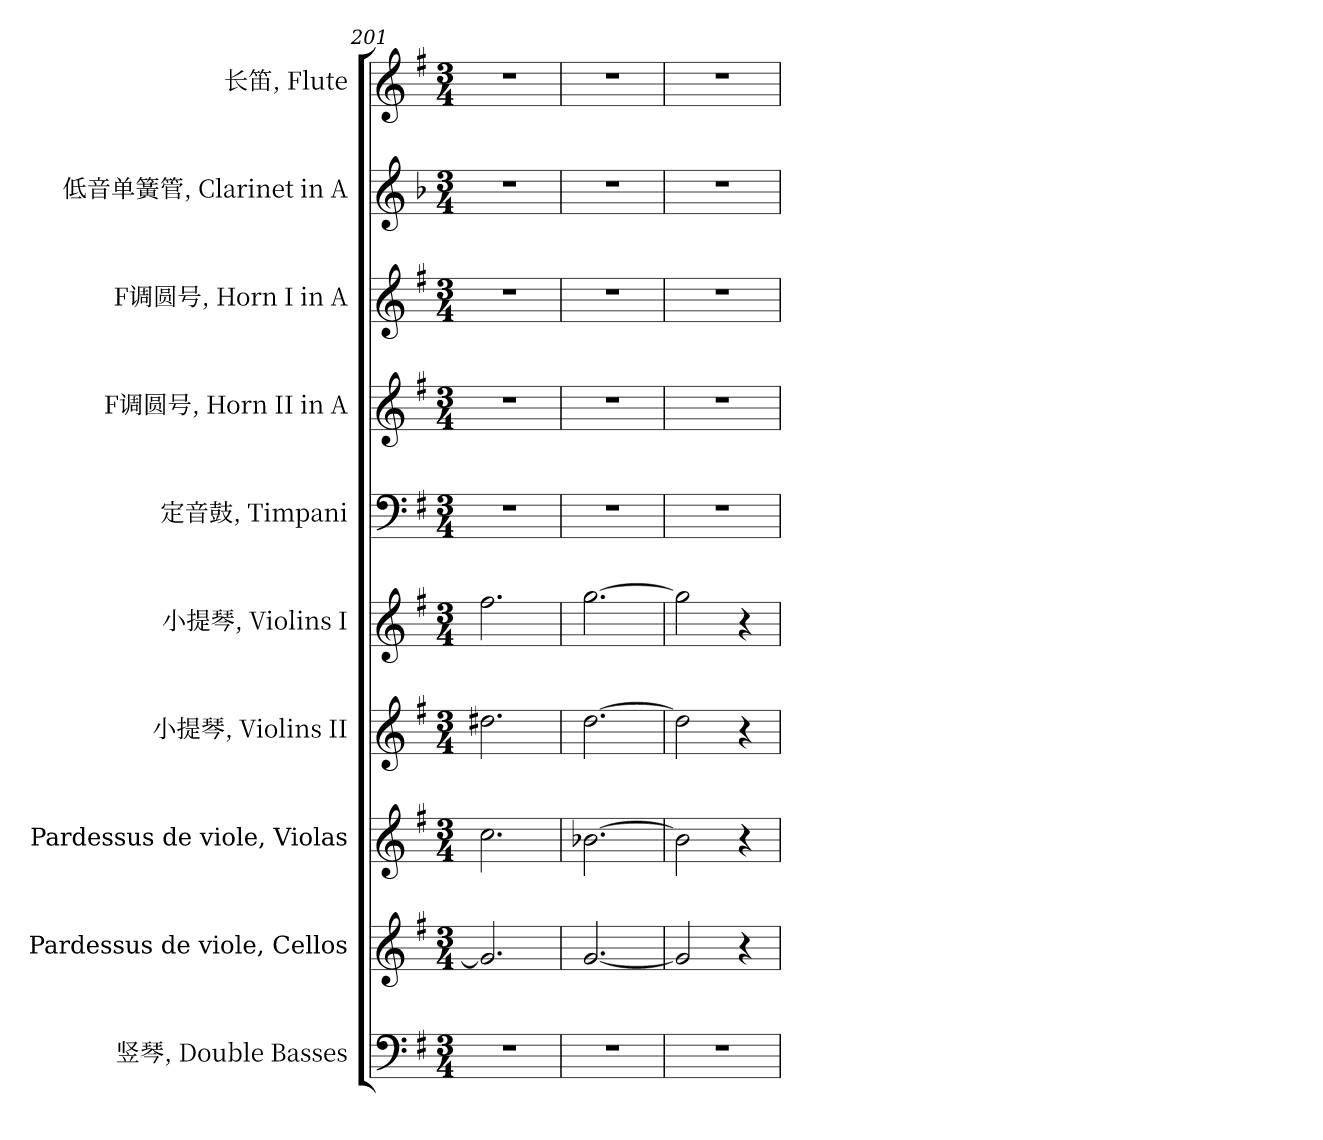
**kern	**kern	**kern	**kern	**kern	**kern	**kern	**kern	**kern	**kern
*part10	*part9	*part8	*part7	*part6	*part5	*part4	*part3	*part2	*part1
*staff10	*staff9	*staff8	*staff7	*staff6	*staff5	*staff4	*staff3	*staff2	*staff1
*I"竖琴, Double Basses	*I"Pardessus de viole, Cellos	*I"Pardessus de viole, Violas	*I"小提琴, Violins II	*I"小提琴, Violins I	*I"定音鼓, Timpani	*I"F调圆号, Horn II in A	*I"F调圆号, Horn I in A	*I"低音单簧管, Clarinet in A	*I"长笛, Flute
*	*I'Pds. v.	*I'Pds. v.	*I'Vln.	*I'Vln.	*I'Timp.	*I'F Hn.	*I'F Hn.	*	*I'Fl.
*clefF4	*clefG2	*clefG2	*clefG2	*clefG2	*clefF4	*clefG2	*clefG2	*clefG2	*clefG2
*	*	*	*	*	*	*ITrd4c7	*ITrd4c7	*ITrd8c14	*
*k[f#]	*k[f#]	*k[f#]	*k[f#]	*k[f#]	*k[f#]	*k[]	*k[]	*k[b-]	*k[f#]
*M3/4	*M3/4	*M3/4	*M3/4	*M3/4	*M3/4	*M3/4	*M3/4	*M3/4	*M3/4
*MM38	*MM38	*MM38	*MM38	*MM38	*MM38	*MM38	*MM38	*MM38	*MM38
=201	=201	=201	=201	=201	=201	=201	=201	=201	=201
2.r	2.g/]	2.cc\	2.dd#X\	2.ff#\	2.r	2.r	2.r	2.r	2.r
=202	=202	=202	=202	=202	=202	=202	=202	=202	=202
*	*	*	*	*	*	*	*	*	*MM28
2.r	[2.g/	[2.b-X\	[2.dd\	[2.gg\	2.r	2.r	2.r	2.r	2.r
=203	=203	=203	=203	=203	=203	=203	=203	=203	=203
2.r	2g/]	2b-\]	2dd\]	2gg\]	2.r	2.r	2.r	2.r	2.r
.	4r	4r	4r	4r	.	.	.	.	.
=	=	=	=	=	=	=	=	=	=
*-	*-	*-	*-	*-	*-	*-	*-	*-	*-
